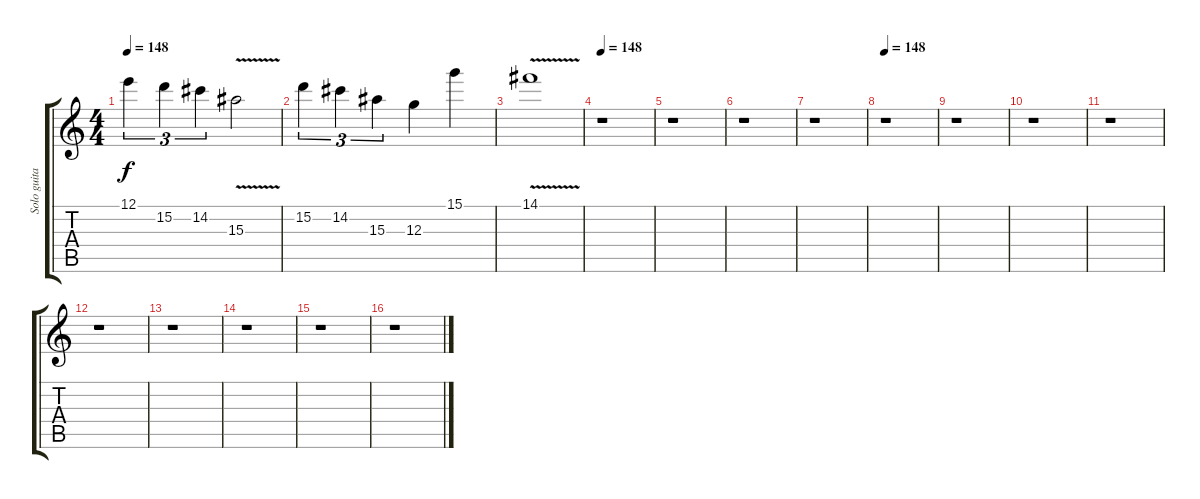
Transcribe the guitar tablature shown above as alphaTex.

\track ("Solo guitar 1" "Solo guita") {instrument overdrivenguitar}
\staff {score tabs}
\tuning (E4 B3 G3 D3 A2 E2) {hide}
\ts (4 4)
\tempo 148
\clef g2
\ks c
12.1.4{tu (3 2) dy f} 15.2.4{tu (3 2)} 14.2.4{tu (3 2)} 15.3{v}.2 |
15.2.4{tu (3 2)} 14.2.4{tu (3 2)} 15.3.4{tu (3 2)} 12.3.4 15.1.4 |
14.1{v}.1 |
\tempo 148
r.1 |
r.1 |
r.1 |
r.1 |
\tempo 148
r.1 |
r.1 |
r.1 |
r.1 |
r.1 |
r.1 |
r.1 |
r.1 |
r.1
